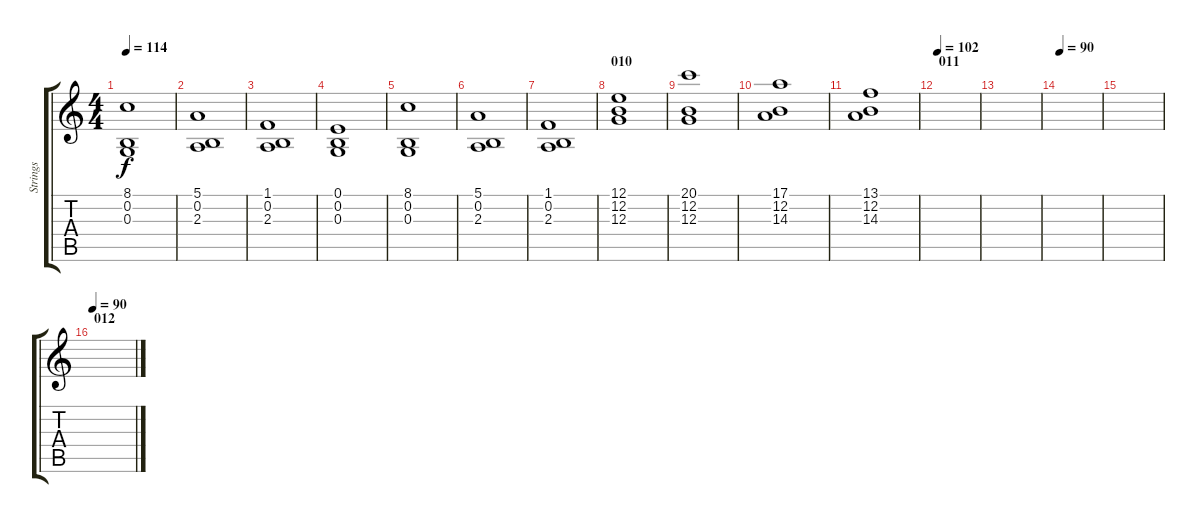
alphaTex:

\track ("Strings" "Strings") {instrument synthstrings1}
\staff {score tabs}
\tuning (E4 B3 G3 D3 A2 E2) {hide}
\ts (4 4)
\tempo 114
\clef g2
\ks c
(8.1 0.2 0.3).1{dy f} |
(5.1 0.2 2.3).1 |
(1.1 0.2 2.3).1 |
(0.1 0.2 0.3).1 |
(8.1 0.2 0.3).1 |
(5.1 0.2 2.3).1 |
(1.1 0.2 2.3).1 |
\section ("" "010")
(12.1 12.2 12.3).1 |
(20.1 12.2 12.3).1 |
(17.1 12.2 14.3).1 |
(13.1 12.2 14.3).1 |
\section ("" "011")
\tempo 102
|
|
\tempo 90
|
|
\section ("" "012")
\tempo 90
